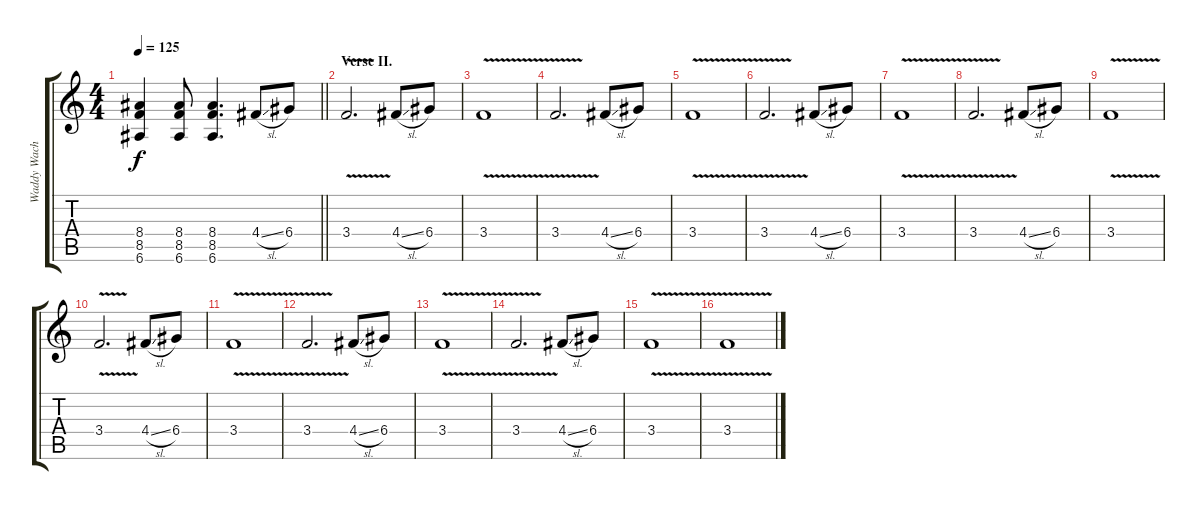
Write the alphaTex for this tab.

\track ("Waddy Wachtel - Lead Guitar" "Waddy Wach") {instrument electricguitarclean}
\staff {score tabs}
\tuning (E4 B3 G3 D3 A2 E2) {hide}
\ts (4 4)
\tempo 125
\clef g2
\barLineRight lightlight
\ks c
(8.4 8.5 6.6).4{dy f} (8.4 8.5 6.6).8 (8.4 8.5 6.6).4{d} 4.4{sl}.8{volume 16} 6.4.8 |
\section ("" "Verse II.")
3.4{v}.2{d} 4.4{sl}.8 6.4.8 |
3.4{v}.1 |
3.4{v}.2{d} 4.4{sl}.8 6.4.8 |
3.4{v}.1 |
3.4{v}.2{d} 4.4{sl}.8 6.4.8 |
3.4{v}.1 |
3.4{v}.2{d} 4.4{sl}.8 6.4.8 |
3.4{v}.1 |
3.4{v}.2{d} 4.4{sl}.8 6.4.8 |
3.4{v}.1 |
3.4{v}.2{d} 4.4{sl}.8 6.4.8 |
3.4{v}.1 |
3.4{v}.2{d} 4.4{sl}.8 6.4.8 |
3.4{v}.1 |
3.4{v}.1
